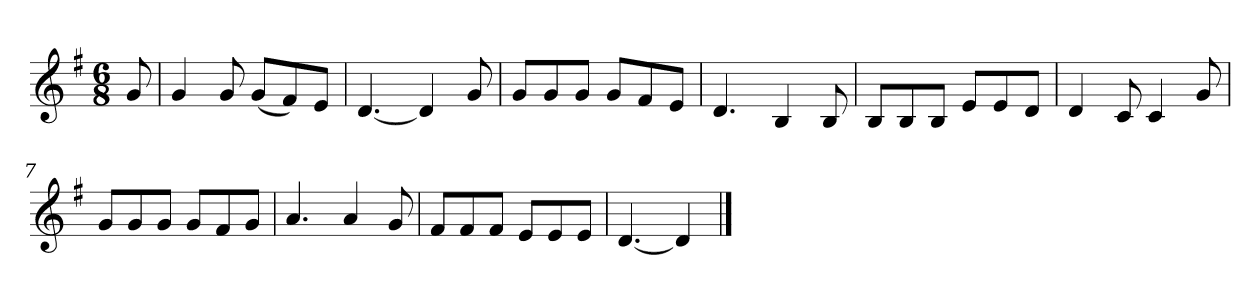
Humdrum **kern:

**kern
*part1
*staff1
*k[f#]
*M6/8
*MM120
=
8g
=1
4g
8g
(8gL
8f#)
8eJ
=2
[4.d
4d]
8g
=3
8gL
8g
8gJ
8gL
8f#
8eJ
=4
4.d
4B
8B
=5
8BL
8B
8BJ
8eL
8e
8dJ
=6
4d
8c
4c
8g
=7
8gL
8g
8gJ
8gL
8f#
8gJ
=8
4.a
4a
8g
=9
8f#L
8f#
8f#J
8eL
8e
8eJ
=10
[4.d
4d]
==
*-
